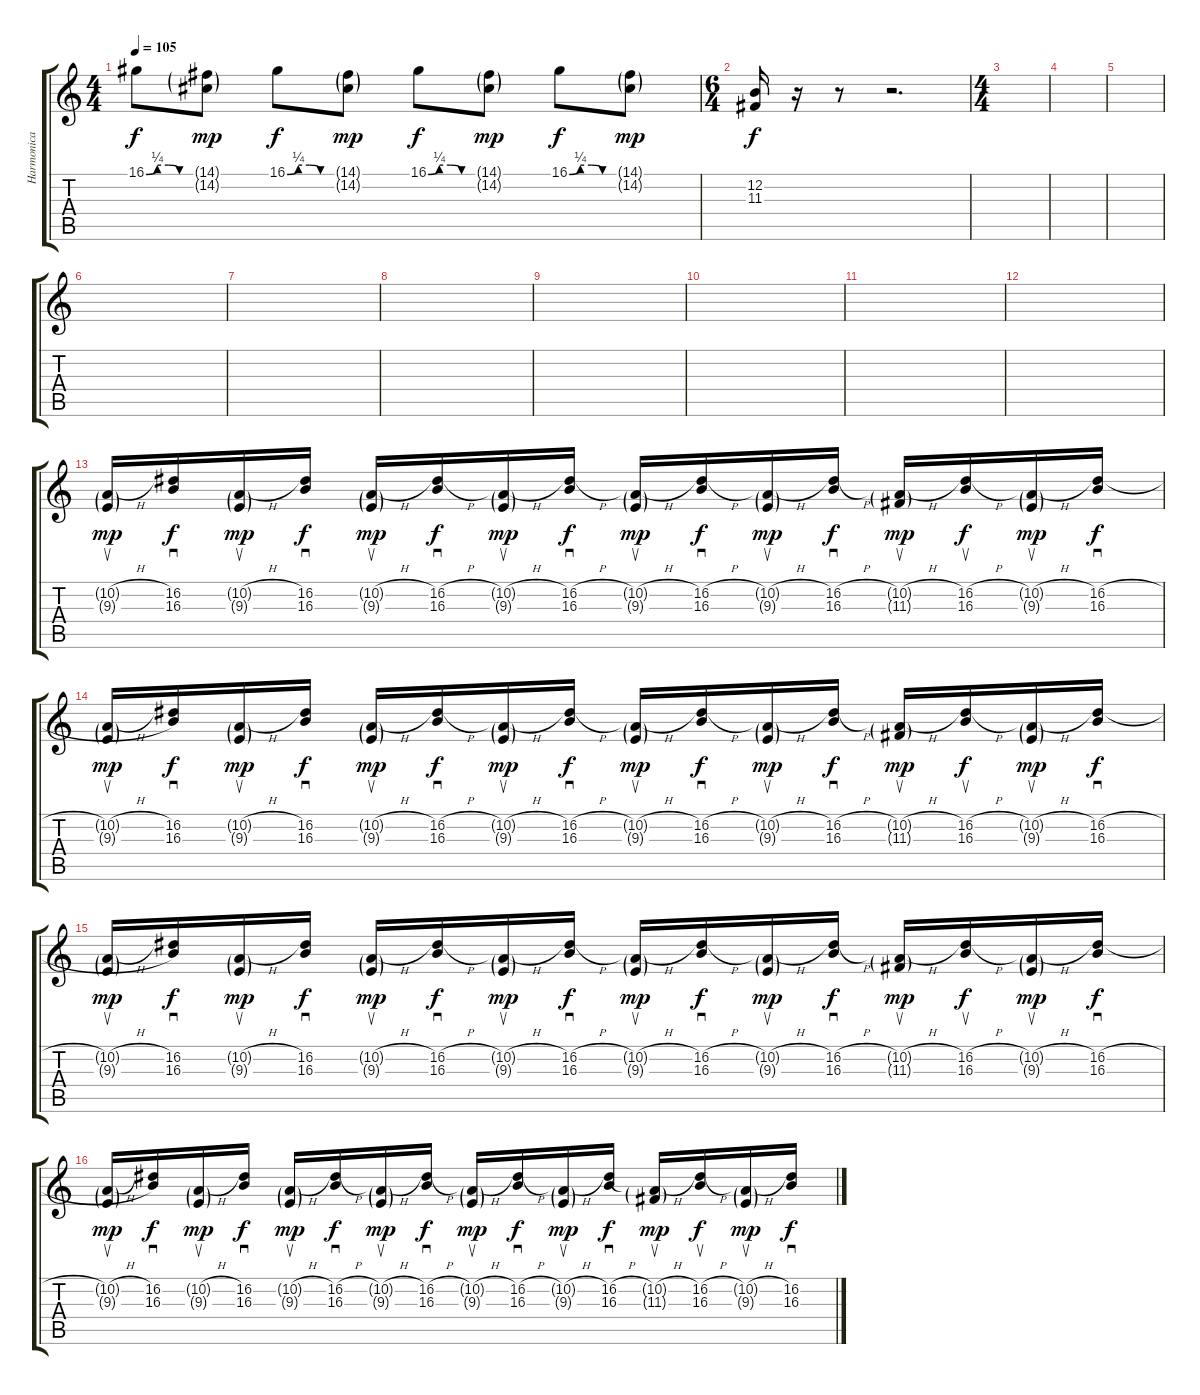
\track ("Harmonica" "Harmonica") {instrument harmonica}
\staff {score tabs}
\tuning (E4 B3 G3 D3 A2 E2) {hide}
\ts (4 4)
\tempo 105
\clef g2
\ks c
16.1{be (custom 0 0 15 1 30 1 45 0 60 0)}.8{dy f} (14.1{g} 14.2{g}).8{dy mp} 16.1{be (custom 0 0 15 1 30 1 45 0 60 0)}.8{dy f} (14.1{g} 14.2{g}).8{dy mp} 16.1{be (custom 0 0 15 1 30 1 45 0 60 0)}.8{dy f} (14.1{g} 14.2{g}).8{dy mp} 16.1{be (custom 0 0 15 1 30 1 45 0 60 0)}.8{dy f} (14.1{g} 14.2{g}).8{dy mp} |
\ts (6 4)
(12.2 11.3).16{dy f} r.16 r.8 r.2{d} |
\ts (4 4)
|
|
|
|
|
|
|
|
|
|
(10.2{h g} 9.3{g}).16{su dy mp} (16.2 16.3).16{sd dy f} (10.2{h g} 9.3{g}).16{su dy mp} (16.2 16.3).16{sd dy f} (10.2{h g} 9.3{g}).16{su dy mp} (16.2{h} 16.3).16{sd dy f} (10.2{h g} 9.3{g}).16{su dy mp} (16.2{h} 16.3).16{sd dy f} (10.2{h g} 9.3{g}).16{su dy mp} (16.2{h} 16.3).16{sd dy f} (10.2{h g} 9.3{g}).16{su dy mp} (16.2{h} 16.3).16{sd dy f} (10.2{h g} 11.3{g}).16{su dy mp} (16.2{h} 16.3).16{su dy f} (10.2{h g} 9.3{g}).16{su dy mp} (16.2{h} 16.3).16{sd dy f} |
(10.2{h g} 9.3{g}).16{su dy mp} (16.2 16.3).16{sd dy f} (10.2{h g} 9.3{g}).16{su dy mp} (16.2 16.3).16{sd dy f} (10.2{h g} 9.3{g}).16{su dy mp} (16.2{h} 16.3).16{sd dy f} (10.2{h g} 9.3{g}).16{su dy mp} (16.2{h} 16.3).16{sd dy f} (10.2{h g} 9.3{g}).16{su dy mp} (16.2{h} 16.3).16{sd dy f} (10.2{h g} 9.3{g}).16{su dy mp} (16.2{h} 16.3).16{sd dy f} (10.2{h g} 11.3{g}).16{su dy mp} (16.2{h} 16.3).16{su dy f} (10.2{h g} 9.3{g}).16{su dy mp} (16.2{h} 16.3).16{sd dy f} |
(10.2{h g} 9.3{g}).16{su dy mp} (16.2 16.3).16{sd dy f} (10.2{h g} 9.3{g}).16{su dy mp} (16.2 16.3).16{sd dy f} (10.2{h g} 9.3{g}).16{su dy mp} (16.2{h} 16.3).16{sd dy f} (10.2{h g} 9.3{g}).16{su dy mp} (16.2{h} 16.3).16{sd dy f} (10.2{h g} 9.3{g}).16{su dy mp} (16.2{h} 16.3).16{sd dy f} (10.2{h g} 9.3{g}).16{su dy mp} (16.2{h} 16.3).16{sd dy f} (10.2{h g} 11.3{g}).16{su dy mp} (16.2{h} 16.3).16{su dy f} (10.2{h g} 9.3{g}).16{su dy mp} (16.2{h} 16.3).16{sd dy f} |
(10.2{h g} 9.3{g}).16{su dy mp} (16.2 16.3).16{sd dy f} (10.2{h g} 9.3{g}).16{su dy mp} (16.2 16.3).16{sd dy f} (10.2{h g} 9.3{g}).16{su dy mp} (16.2{h} 16.3).16{sd dy f} (10.2{h g} 9.3{g}).16{su dy mp} (16.2{h} 16.3).16{sd dy f} (10.2{h g} 9.3{g}).16{su dy mp} (16.2{h} 16.3).16{sd dy f} (10.2{h g} 9.3{g}).16{su dy mp} (16.2{h} 16.3).16{sd dy f} (10.2{h g} 11.3{g}).16{su dy mp} (16.2{h} 16.3).16{su dy f} (10.2{h g} 9.3{g}).16{su dy mp} (16.2{h} 16.3).16{sd dy f}
